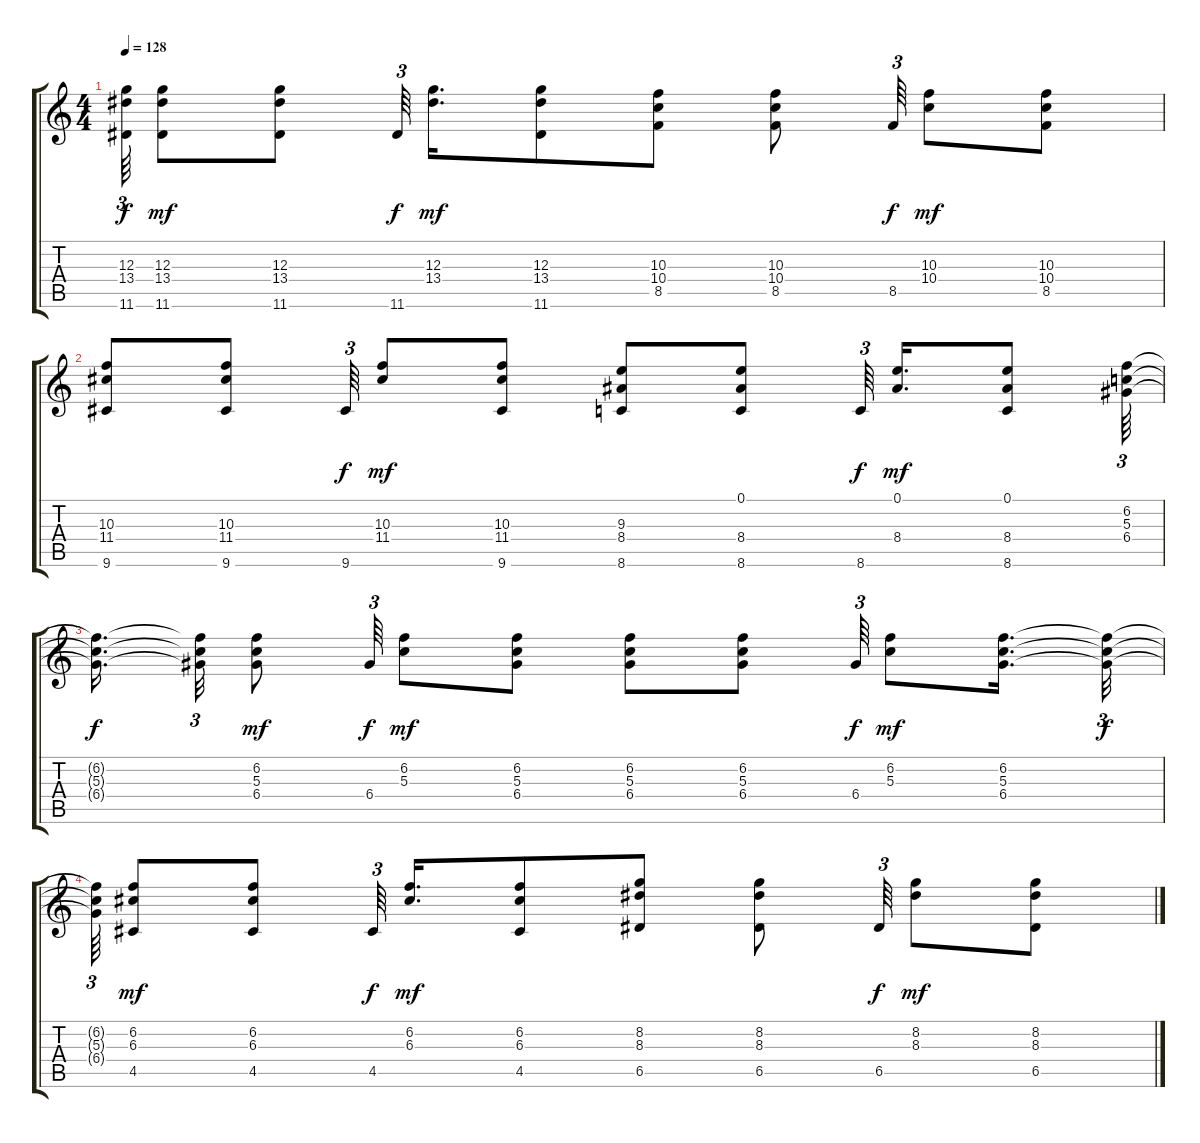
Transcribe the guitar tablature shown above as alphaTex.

\track "" {instrument acousticguitarsteel}
\staff {score tabs}
\tuning (E4 B3 G3 D3 A2 E2) {hide}
\ts (4 4)
\tempo 128
\clef g2
\ks c
(12.3{t} 13.4{t} 11.6{t}).64{tu (3 2) dy f} (12.3 13.4 11.6).8{dy mf} (12.3 13.4 11.6).8 11.6.64{tu (3 2) dy f beam splitsecondary} (12.3 13.4).16{d dy mf} (12.3 13.4 11.6).8 (10.3 10.4 8.5).8 (10.3 10.4 8.5).8 8.5.64{tu (3 2) dy f} (10.3 10.4).8{dy mf} (10.3 10.4 8.5).8 |
(10.3 11.4 9.6).8 (10.3 11.4 9.6).8 9.6.64{tu (3 2) dy f} (10.3 11.4).8{dy mf} (10.3 11.4 9.6).8 (9.3 8.4 8.6).8 (0.1 8.4 8.6).8 8.6.64{tu (3 2) dy f beam splitsecondary} (0.1 8.4).16{d dy mf} (0.1 8.4 8.6).8 (6.2 5.3 6.4).64{tu (3 2)} |
(6.2{t} 5.3{t} 6.4{t}).16{d dy f beam splitsecondary} (6.2{t} 5.3{t} 6.4{t}).32{tu (3 2)} (6.2 5.3 6.4).8{dy mf} 6.4.64{tu (3 2) dy f} (6.2 5.3).8{dy mf} (6.2 5.3 6.4).8 (6.2 5.3 6.4).8 (6.2 5.3 6.4).8 6.4.64{tu (3 2) dy f} (6.2 5.3).8{dy mf} (6.2 5.3 6.4).16{d} (6.2{t} 5.3{t} 6.4{t}).32{tu (3 2) dy f} |
(6.2{t} 5.3{t} 6.4{t}).64{tu (3 2)} (6.2 6.3 4.5).8{dy mf} (6.2 6.3 4.5).8 4.5.64{tu (3 2) dy f beam splitsecondary} (6.2 6.3).16{d dy mf} (6.2 6.3 4.5).8 (8.2 8.3 6.5).8 (8.2 8.3 6.5).8 6.5.64{tu (3 2) dy f} (8.2 8.3).8{dy mf} (8.2 8.3 6.5).8
